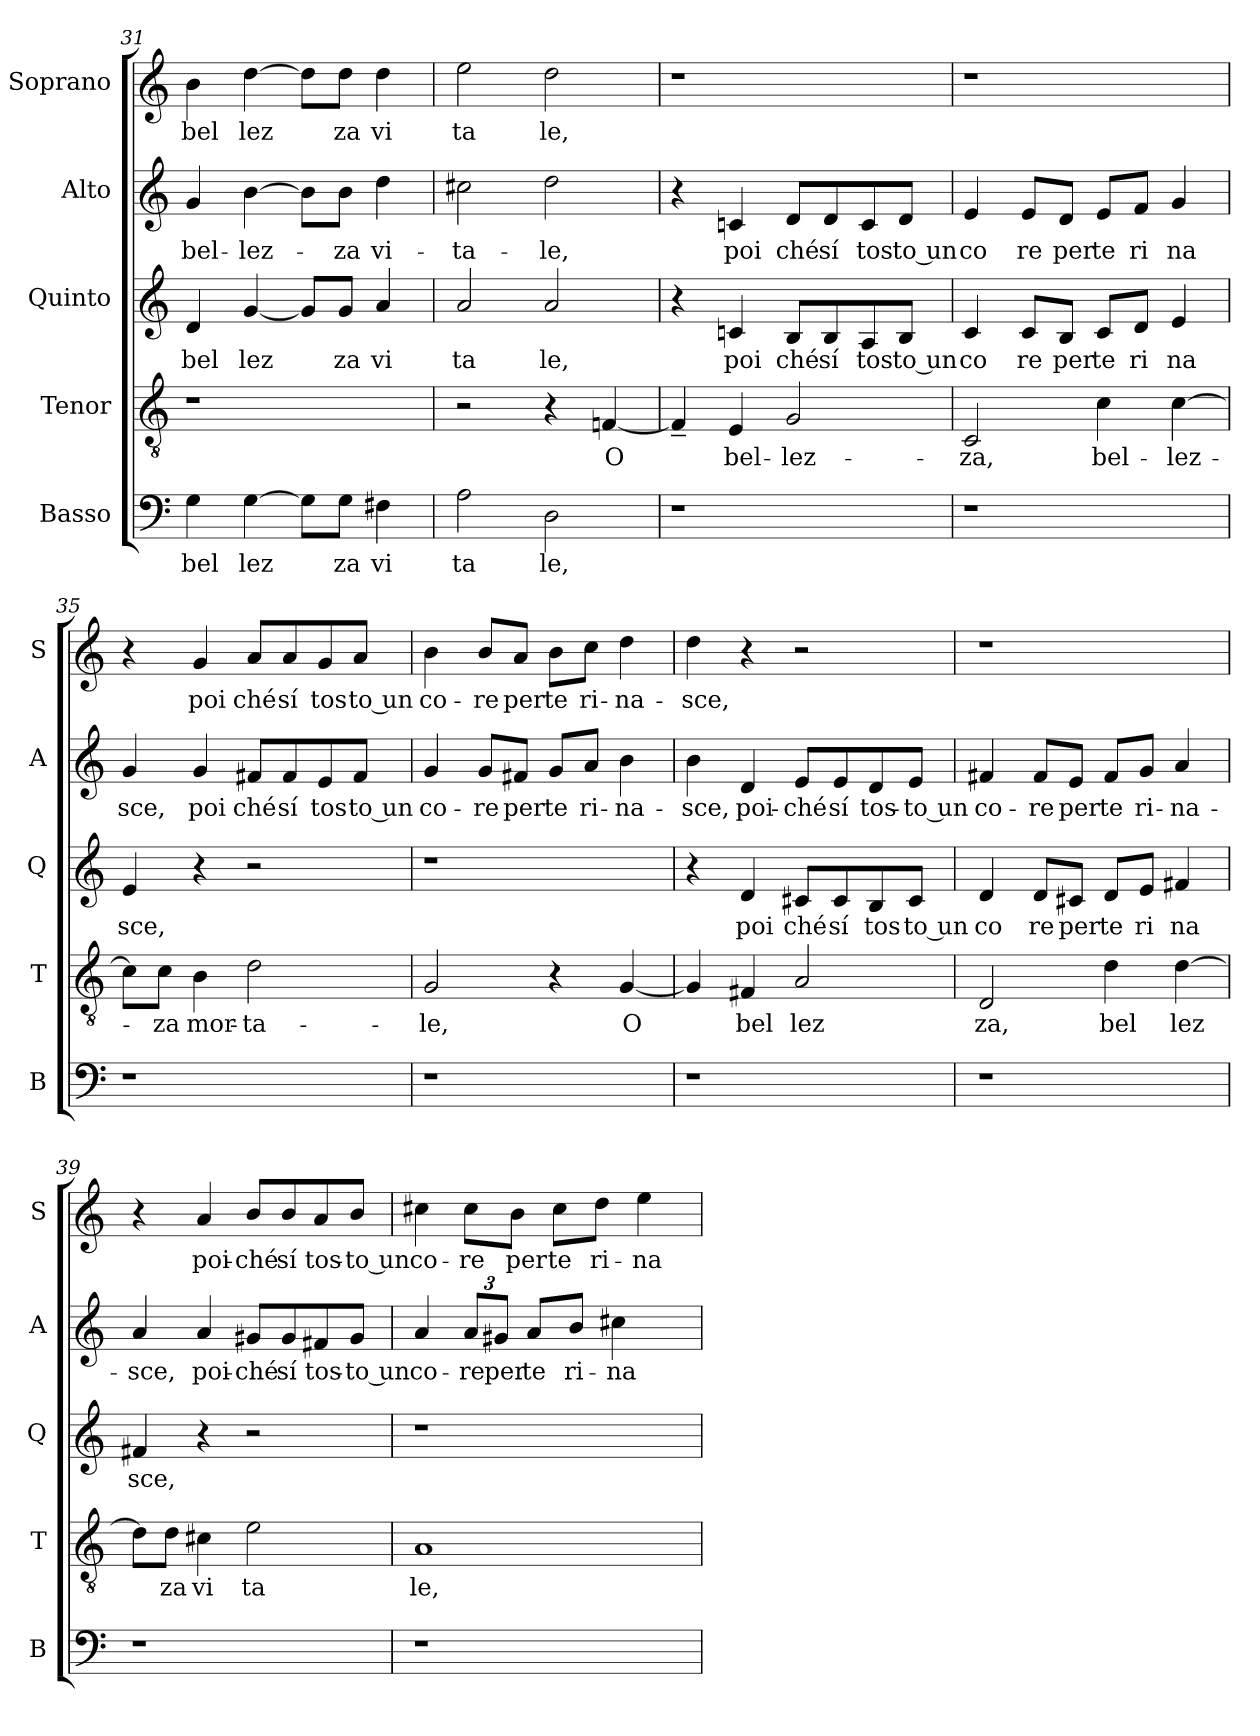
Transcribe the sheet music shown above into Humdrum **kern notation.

**kern	**text	**kern	**text	**kern	**text	**kern	**text	**kern	**text
*part5	*part5	*part4	*part4	*part3	*part3	*part2	*part2	*part1	*part1
*staff5	*staff5	*staff4	*staff4	*staff3	*staff3	*staff2	*staff2	*staff1	*staff1
*I"Basso	*	*I"Tenor	*	*I"Quinto	*	*I"Alto	*	*I"Soprano	*
*I'B	*	*I'T	*	*I'Q	*	*I'A	*	*I'S	*
*clefF4	*	*clefGv2	*	*clefG2	*	*clefG2	*	*clefG2	*
=31	=31	=31	=31	=31	=31	=31	=31	=31	=31
!	!LO:LY:b:cj	!	!	!	!LO:LY:b:cj	!	!LO:LY:b:cj	!	!LO:LY:b:cj
4G\	bel	1r	.	4d/	bel	4g/	bel-	4b\	bel
!	!LO:LY:b	!	!	!	!LO:LY:b	!	!LO:LY:b	!	!LO:LY:b
[>4G\	lez	.	.	[<4g/	lez	[>4b\	-lez-	[>4dd\	lez
8G\L]	.	.	.	8g/L]	.	8b\L]	.	8dd\L]	.
!	!LO:LY:b:cj	!	!	!	!LO:LY:b:cj	!	!LO:LY:b:cj	!	!LO:LY:b:cj
8G\J	za	.	.	8g/J	za	8b\J	-za	8dd\J	za
!	!LO:LY:b:cj	!	!	!	!LO:LY:b:cj	!	!LO:LY:b:cj	!	!LO:LY:b:cj
4F#X\	vi	.	.	4a/	vi	4dd\	vi-	4dd\	vi
=32	=32	=32	=32	=32	=32	=32	=32	=32	=32
!	!LO:LY:b:cj	!	!	!	!LO:LY:b:cj	!	!LO:LY:b:cj	!	!LO:LY:b:cj
2A\	ta	2r	.	2a/	ta	2cc#X\	-ta-	2ee\	ta
!	!LO:LY:b:cj	!	!	!	!LO:LY:b:cj	!	!LO:LY:b:cj	!	!LO:LY:b:cj
2D\	le,	4r	.	2a/	le,	2dd\	-le,	2dd\	le,
!	!	!	!LO:LY:b:cj	!	!	!	!	!	!
.	.	[>4Fn/	O	.	.	.	.	.	.
!!LO:LB:g=z
=33	=33	=33	=33	=33	=33	=33	=33	=33	=33
1r	.	4F~</]	.	4r	.	4r	.	1r	.
!	!	!	!LO:LY:b:cj	!	!LO:LY:b:cj	!	!LO:LY:b:cj	!	!
.	.	4E/	bel-	4cn/	poi	4cn/	poi	.	.
!	!	!	!LO:LY:b:cj	!	!LO:LY:b:cj	!	!LO:LY:b:cj	!	!
.	.	2G/	-lez-	8B/L	ché	8d/L	ché	.	.
!	!	!	!	!	!LO:LY:b:cj	!	!LO:LY:b:cj	!	!
.	.	.	.	8B/	sí	8d/	sí	.	.
!	!	!	!	!	!LO:LY:b:cj	!	!LO:LY:b:cj	!	!
.	.	.	.	8A/	tos	8c/	tos	.	.
!	!	!	!	!	!LO:LY:b:rj	!	!LO:LY:b:rj	!	!
.	.	.	.	8B/J)	to un	(<8d/J	to un	.	.
=34	=34	=34	=34	=34	=34	=34	=34	=34	=34
!	!	!	!LO:LY:b:cj	!	!LO:LY:b:cj	!	!LO:LY:b:cj	!	!
1r	.	2C/	-za,	4c/	co	4e/	co	1r	.
!	!	!	!	!	!LO:LY:b:cj	!	!LO:LY:b:cj	!	!
.	.	.	.	8c/L	re	8e/L	re	.	.
!	!	!	!	!	!LO:LY:b:cj	!	!LO:LY:b:cj	!	!
.	.	.	.	8B/J	per	8d/J	per	.	.
!	!	!	!LO:LY:b:cj	!	!LO:LY:b:cj	!	!LO:LY:b:cj	!	!
.	.	4c\	bel-	8c/L	te	8e/L	te	.	.
!	!	!	!	!	!LO:LY:b:cj	!	!LO:LY:b:cj	!	!
.	.	.	.	8d/J	ri	8f>/J	ri	.	.
!	!	!	!LO:LY:b	!	!LO:LY:b:cj	!	!LO:LY:b:cj	!	!
.	.	[>4c\	-lez-	4e/	na	4g/	na	.	.
=35	=35	=35	=35	=35	=35	=35	=35	=35	=35
!	!	!	!	!	!LO:LY:b:cj	!	!LO:LY:b:cj	!	!
1r	.	8c\L]	.	4e/	sce,	4g/	sce,	4r	.
!	!	!	!LO:LY:b:cj	!	!	!	!	!	!
.	.	8c\J	-za	.	.	.	.	.	.
!	!	!	!LO:LY:b:cj	!	!	!	!LO:LY:b:cj	!	!LO:LY:b:cj
.	.	4B\	mor-	4r	.	4g/	poi	4g/	poi
!	!	!	!LO:LY:b:cj	!	!	!	!LO:LY:b:cj	!	!LO:LY:b:cj
.	.	2d\	-ta-	2r	.	8f#X/L	ché	8a/L	ché
!	!	!	!	!	!	!	!LO:LY:b:cj	!	!LO:LY:b:cj
.	.	.	.	.	.	8f#/	sí	8a/	sí
!	!	!	!	!	!	!	!LO:LY:b:cj	!	!LO:LY:b:cj
.	.	.	.	.	.	8e/	tos	8g/	tos
!	!	!	!	!	!	!	!LO:LY:b:rj	!	!LO:LY:b:rj
.	.	.	.	.	.	8f#/J	to un	8a/J	to un
!!LO:LB:g=z
=36	=36	=36	=36	=36	=36	=36	=36	=36	=36
!	!	!	!LO:LY:b:cj	!	!	!	!LO:LY:b:cj	!	!LO:LY:b:cj
1r	.	2G/	-le,	1r	.	4g/	co-	4b\	co-
!	!	!	!	!	!	!	!LO:LY:b:cj	!	!LO:LY:b:cj
.	.	.	.	.	.	8g/L	-re	8b/L	-re
!	!	!	!	!	!	!	!LO:LY:b:cj	!	!LO:LY:b:cj
.	.	.	.	.	.	8f#X/J	per	8a/J	per
!	!	!	!	!	!	!	!LO:LY:b:cj	!	!LO:LY:b:cj
.	.	4r	.	.	.	8g/L	te	8b\L	te
!	!	!	!	!	!	!	!LO:LY:b:cj	!	!LO:LY:b:cj
.	.	.	.	.	.	8a/J	ri-	8cc\J	ri-
!	!	!	!LO:LY:b:cj	!	!	!	!LO:LY:b:cj	!	!LO:LY:b:cj
.	.	[<4G/	O	.	.	4b\	-na-	4dd\	-na-
=37	=37	=37	=37	=37	=37	=37	=37	=37	=37
!	!	!	!	!	!	!	!LO:LY:b:cj	!	!LO:LY:b:cj
1r	.	4G/]	.	4r	.	4b\	-sce,	4dd\	-sce,
!	!	!	!LO:LY:b:cj	!	!LO:LY:b:cj	!	!LO:LY:b:cj	!	!
.	.	4F#X/	bel	4d/	poi	4d/	poi-	4r	.
!	!	!	!LO:LY:b:cj	!	!LO:LY:b:cj	!	!LO:LY:b:cj	!	!
.	.	2A/	lez	8c#X/L	ché	8e/L	-ché	2r	.
!	!	!	!	!	!LO:LY:b:cj	!	!LO:LY:b:cj	!	!
.	.	.	.	8c#/	sí	8e/	sí	.	.
!	!	!	!	!	!LO:LY:b:cj	!	!LO:LY:b:cj	!	!
.	.	.	.	8B/	tos	8d/	tos-	.	.
!	!	!	!	!	!LO:LY:b:rj	!	!LO:LY:b:rj	!	!
.	.	.	.	8c#/J	to un	8e/J	-to un	.	.
=38	=38	=38	=38	=38	=38	=38	=38	=38	=38
!	!	!	!LO:LY:b:cj	!	!LO:LY:b:cj	!	!LO:LY:b:cj	!	!
1r	.	2D/	za,	4d/	co	4f#X/	co-	1r	.
!	!	!	!	!	!LO:LY:b:cj	!	!LO:LY:b:cj	!	!
.	.	.	.	8d/L	re	8f#/L	-re	.	.
!	!	!	!	!	!LO:LY:b:cj	!	!LO:LY:b:cj	!	!
.	.	.	.	8c#X>/J	per	8e/J	per	.	.
!	!	!	!LO:LY:b:cj	!	!LO:LY:b:cj	!	!LO:LY:b:cj	!	!
.	.	4d\	bel	8d/L	te	8f#/L	te	.	.
!	!	!	!	!	!LO:LY:b:cj	!	!LO:LY:b:cj	!	!
.	.	.	.	8e/J	ri	8g/J	ri-	.	.
!	!	!	!LO:LY:b	!	!LO:LY:b:cj	!	!LO:LY:b:cj	!	!
.	.	[<4d\	lez	4f#X/	na	4a/	-na-	.	.
!!LO:PB:g=z
=39	=39	=39	=39	=39	=39	=39	=39	=39	=39
!	!	!	!	!	!LO:LY:b:cj	!	!LO:LY:b:cj	!	!
1r	.	8d\L]	.	4f#X/	sce,	4a/	-sce,	4r	.
!	!	!	!LO:LY:b:cj	!	!	!	!	!	!
.	.	8d\J	za	.	.	.	.	.	.
!	!	!	!LO:LY:b:cj	!	!	!	!LO:LY:b:cj	!	!LO:LY:b:cj
.	.	4c#X\	vi	4r	.	4a/	poi-	4a/	poi-
!	!	!	!LO:LY:b:cj	!	!	!	!LO:LY:b:cj	!	!LO:LY:b:cj
.	.	2e\	ta	2r	.	8g#X/L	-ché	8b/L	-ché
!	!	!	!	!	!	!	!LO:LY:b:cj	!	!LO:LY:b:cj
.	.	.	.	.	.	8g#/	sí	8b/	sí
!	!	!	!	!	!	!	!LO:LY:b:cj	!	!LO:LY:b:cj
.	.	.	.	.	.	8f#X/	tos-	8a/	tos-
!	!	!	!	!	!	!	!LO:LY:b:rj	!	!LO:LY:b:rj
.	.	.	.	.	.	8g#/J	-to un	8b/J	-to un
=40	=40	=40	=40	=40	=40	=40	=40	=40	=40
!LO:N:vis=1	!	!	!LO:LY:b:cj	!LO:N:vis=1	!	!	!LO:LY:b:cj	!	!LO:LY:b:cj
1r	.	1A	le,	1r	.	4a/	co-	4cc#X\	co-
*	*	*	*	*	*	*Xbrackettup	*	*	*
!	!	!	!	!	!	!	!LO:LY:b:cj	!	!LO:LY:b:cj
.	.	.	.	.	.	12a/L	-re	8cc#\L	-re
!	!	!	!	!	!	!	!LO:LY:b:cj	!	!
.	.	.	.	.	.	12g#X/J	per	.	.
!	!	!	!	!	!	!	!	!	!LO:LY:b:cj
.	.	.	.	.	.	.	.	8b\J	per
!	!	!	!	!	!	!	!LO:LY:b:cj	!	!
.	.	.	.	.	.	8a/L	te	.	.
!	!	!	!	!	!	!	!	!	!LO:LY:b:cj
.	.	.	.	.	.	.	.	8cc#\L	te
!	!	!	!	!	!	!	!LO:LY:b:cj	!	!
.	.	.	.	.	.	8b/J	ri-	.	.
!	!	!	!	!	!	!	!	!	!LO:LY:b:cj
.	.	.	.	.	.	.	.	8dd\J	ri-
!	!	!	!	!	!	!	!LO:LY:b:cj	!	!
.	.	.	.	.	.	4cc#X\	-na-	.	.
!	!	!	!	!	!	!	!	!	!LO:LY:b:cj
.	.	.	.	.	.	.	.	4ee\	-na-
.	.	.	.	.	.	12ryy	.	.	.
=	=	=	=	=	=	=	=	=	=
*-	*-	*-	*-	*-	*-	*-	*-	*-	*-
